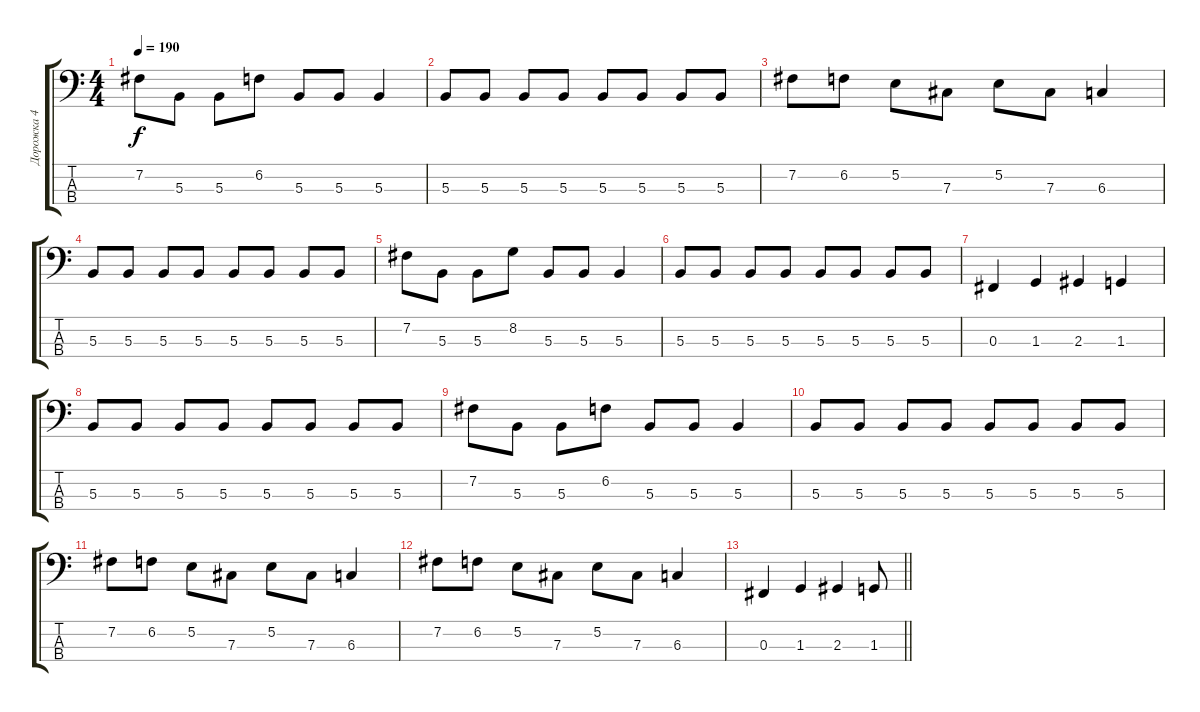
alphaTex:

\track ("Дорожка 4" "Дорожка 4") {instrument electricbassfinger}
\staff {score tabs}
\tuning (E2 B1 Gb1 Db1) {hide}
\ts (4 4)
\tempo 190
\clef f4
\ks c
7.2.8{dy f} 5.3.8 5.3.8 6.2.8 5.3.8 5.3.8 5.3.4 |
5.3.8 5.3.8 5.3.8 5.3.8 5.3.8 5.3.8 5.3.8 5.3.8 |
7.2.8 6.2.8 5.2.8 7.3.8 5.2.8 7.3.8 6.3.4 |
5.3.8 5.3.8 5.3.8 5.3.8 5.3.8 5.3.8 5.3.8 5.3.8 |
7.2.8 5.3.8 5.3.8 8.2.8 5.3.8 5.3.8 5.3.4 |
5.3.8 5.3.8 5.3.8 5.3.8 5.3.8 5.3.8 5.3.8 5.3.8 |
0.3.4 1.3.4 2.3.4 1.3.4 |
5.3.8 5.3.8 5.3.8 5.3.8 5.3.8 5.3.8 5.3.8 5.3.8 |
7.2.8 5.3.8 5.3.8 6.2.8 5.3.8 5.3.8 5.3.4 |
5.3.8 5.3.8 5.3.8 5.3.8 5.3.8 5.3.8 5.3.8 5.3.8 |
7.2.8 6.2.8 5.2.8 7.3.8 5.2.8 7.3.8 6.3.4 |
7.2.8 6.2.8 5.2.8 7.3.8 5.2.8 7.3.8 6.3.4 |
\barLineRight lightlight
0.3.4 1.3.4 2.3.4 1.3.8
